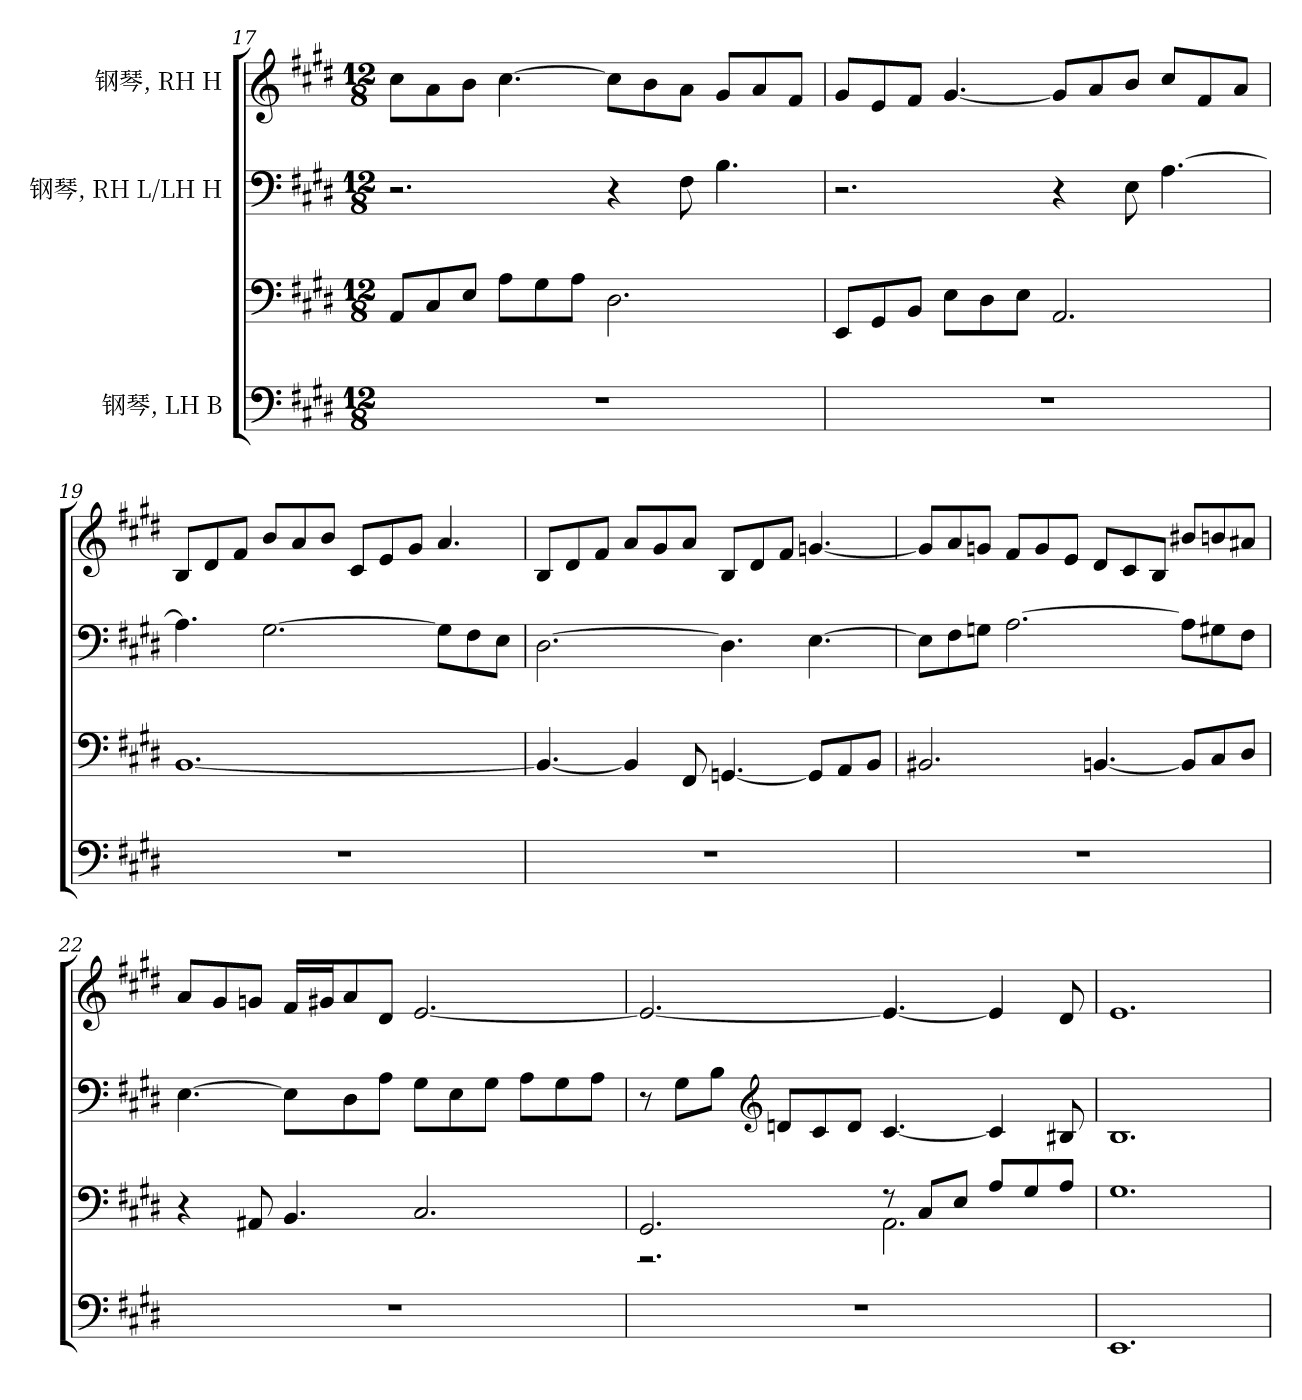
**kern	**kern	**kern	**kern
*part3	*part3	*part2	*part1
*staff4	*staff3	*staff2	*staff1
*I"钢琴, LH B	*	*I"钢琴, RH L/LH H	*I"钢琴, RH H
!!LO:LB:g=z
*clefF4	*clefF4	*clefF4	*clefG2
*k[f#c#g#d#]	*k[f#c#g#d#]	*k[f#c#g#d#]	*k[f#c#g#d#]
*M12/8	*M12/8	*M12/8	*M12/8
=17	=17	=17	=17
1.r	8AA/L	2.r	8cc#\L
.	8C#/	.	8a\
.	8E/J	.	8b\J
.	8A\L	.	[4.cc#\
.	8G#\	.	.
.	8A\J	.	.
.	2.D#\	4r	8cc#\L]
.	.	.	8b\
.	.	8F#\	8a\J
.	.	4.B\	8g#/L
.	.	.	8a/
.	.	.	8f#/J
=18	=18	=18	=18
1.r	8EE/L	2.r	8g#/L
.	8GG#/	.	8e/
.	8BB/J	.	8f#/J
.	8E\L	.	[4.g#/
.	8D#\	.	.
.	8E\J	.	.
.	2.AA/	4r	8g#/L]
.	.	.	8a/
.	.	8E\	8b/J
.	.	[4.A\	8cc#/L
.	.	.	8f#/
.	.	.	8a/J
=19	=19	=19	=19
1.r	[1.BB	4.A\]	8B/L
.	.	.	8d#/
.	.	.	8f#/J
.	.	[2.G#\	8b/L
.	.	.	8a/
.	.	.	8b/J
.	.	.	8c#/L
.	.	.	8e/
.	.	.	8g#/J
.	.	8G#\L]	4.a/
.	.	8F#\	.
.	.	8E\J	.
!!LO:PB:g=z
=20	=20	=20	=20
1.r	4.BB/_	[2.D#\	8B/L
.	.	.	8d#/
.	.	.	8f#/J
.	4BB/]	.	8a/L
.	.	.	8g#/
.	8FF#/	.	8a/J
.	[4.GGn/	4.D#\]	8B/L
.	.	.	8d#/
.	.	.	8f#/J
.	8GG/L]	[4.E\	[4.gn/
.	8AA/	.	.
.	8BB/J	.	.
=21	=21	=21	=21
1.r	2.BB#X/	8E\L]	8g/L]
.	.	8F#\	8a/
.	.	8Gn\J	8gn/J
.	.	[2.A\	8f#/L
.	.	.	8g/
.	.	.	8e/J
.	[4.BBn/	.	8d#/L
.	.	.	8c#/
.	.	.	8B/J
.	8BB/L]	8A\L]	8b#X/L
.	8C#/	8G#X\	8bn/
.	8D#/J	8F#\J	8a#X/J
!!LO:LB:g=z
=22	=22	=22	=22
1.r	4r	[4.E\	8a/L
.	.	.	8g#/
.	8AA#X/	.	8gn/J
.	4.BB/	8E\L]	16f#/LL
.	.	.	16g#X/J
.	.	8D#\	8a/
.	.	8A\J	8d#/J
.	2.C#/	8G#\L	[2.e/
.	.	8E\	.
.	.	8G#\J	.
.	.	8A\L	.
.	.	8G#\	.
.	.	8A\J	.
=23	=23	=23	=23
*	*	*	*MM131
*	*^	*	*
1.r	2.GG#/	2.r	8r	2.e/_
.	.	.	8G#\L	.
.	.	.	8B\J	.
*	*	*	*clefG2	*
.	.	.	8dn/L	.
.	.	.	8c#/	.
.	.	.	8d/J	.
*	*	*	*	*MM113
.	8r	2.AA\	[4.c#/	4.e/_
.	8C#/L	.	.	.
.	8E/J	.	.	.
*	*	*	*	*MM107
.	8A/L	.	4c#/]	4e/]
.	8G#/	.	.	.
*	*	*	*	*MM86
.	8A/J	.	8B#X/	8d#/
*	*v	*v	*	*
=24	=24	=24	=24
*	*	*	*MM100
1.EE	1.G#	1.B	1.e
=	=	=	=
*-	*-	*-	*-
